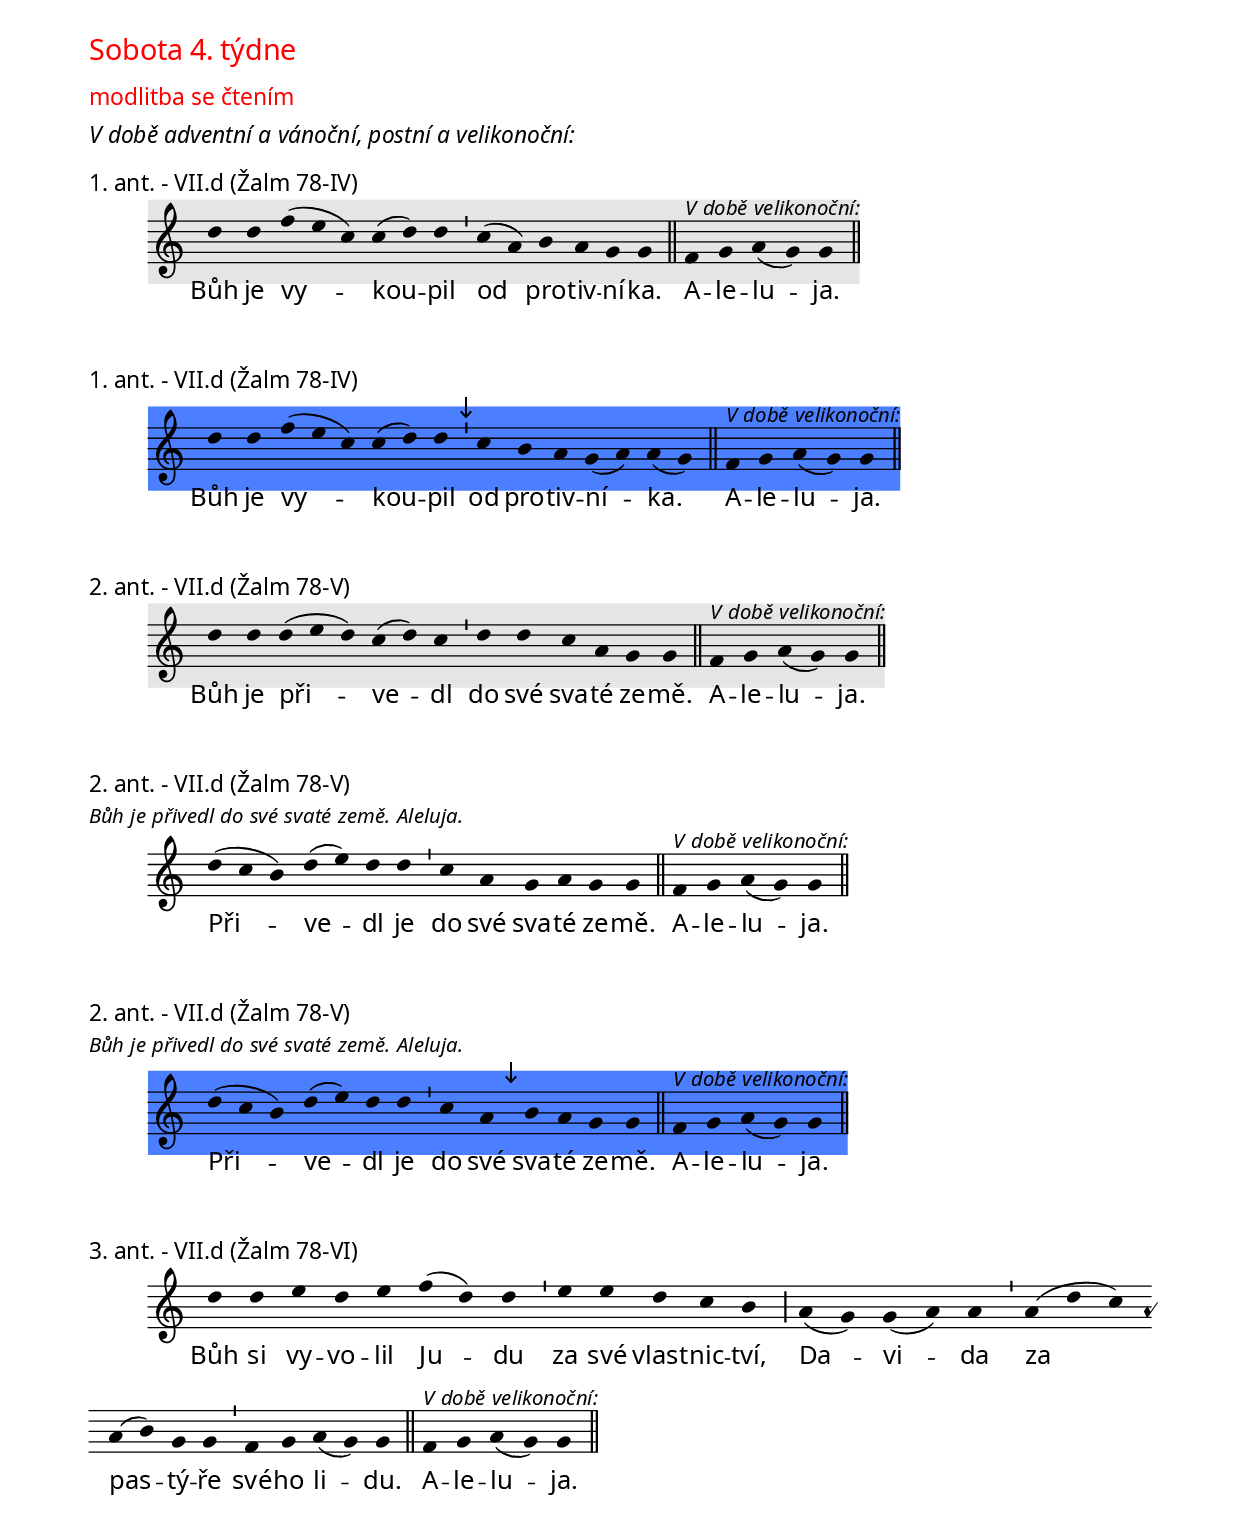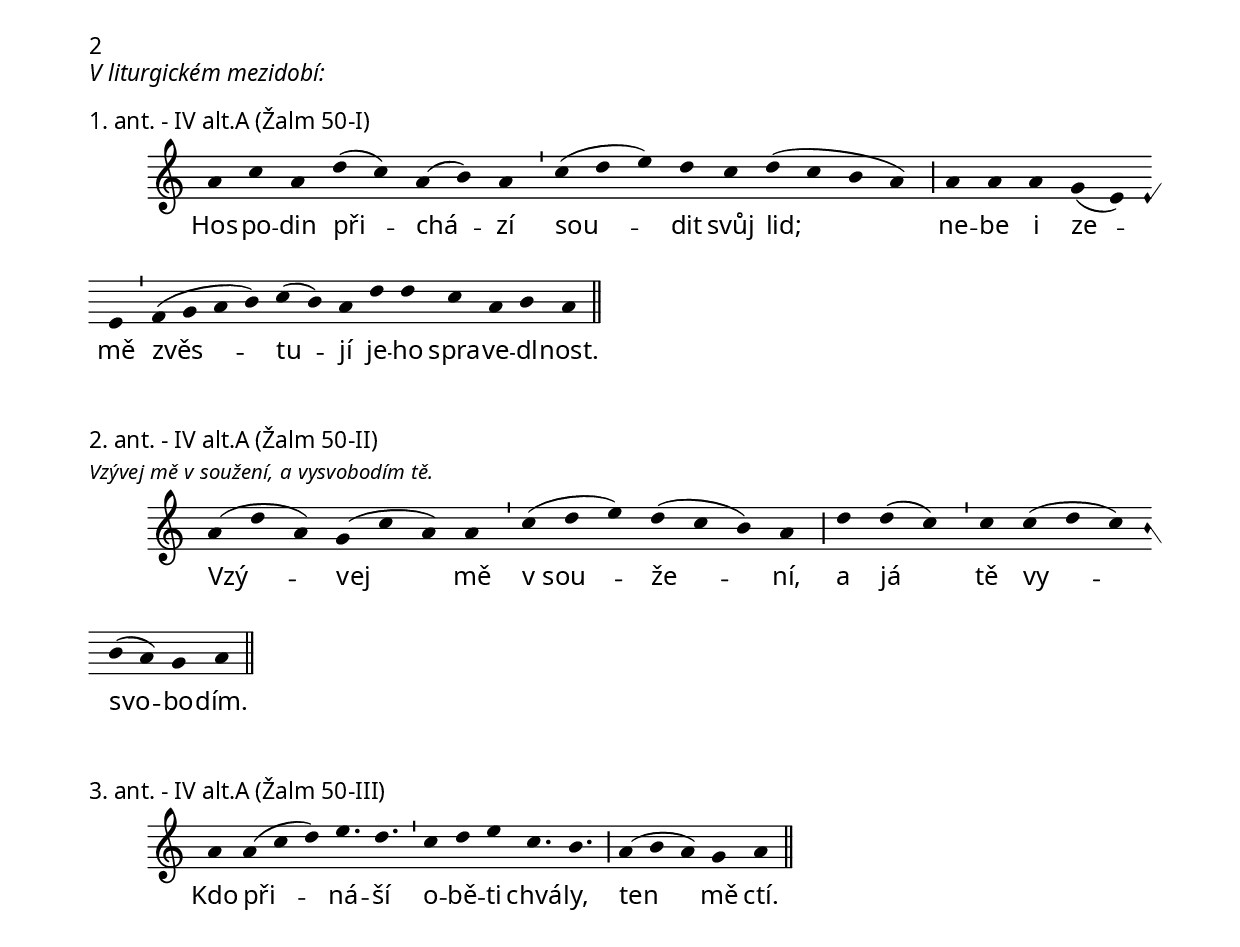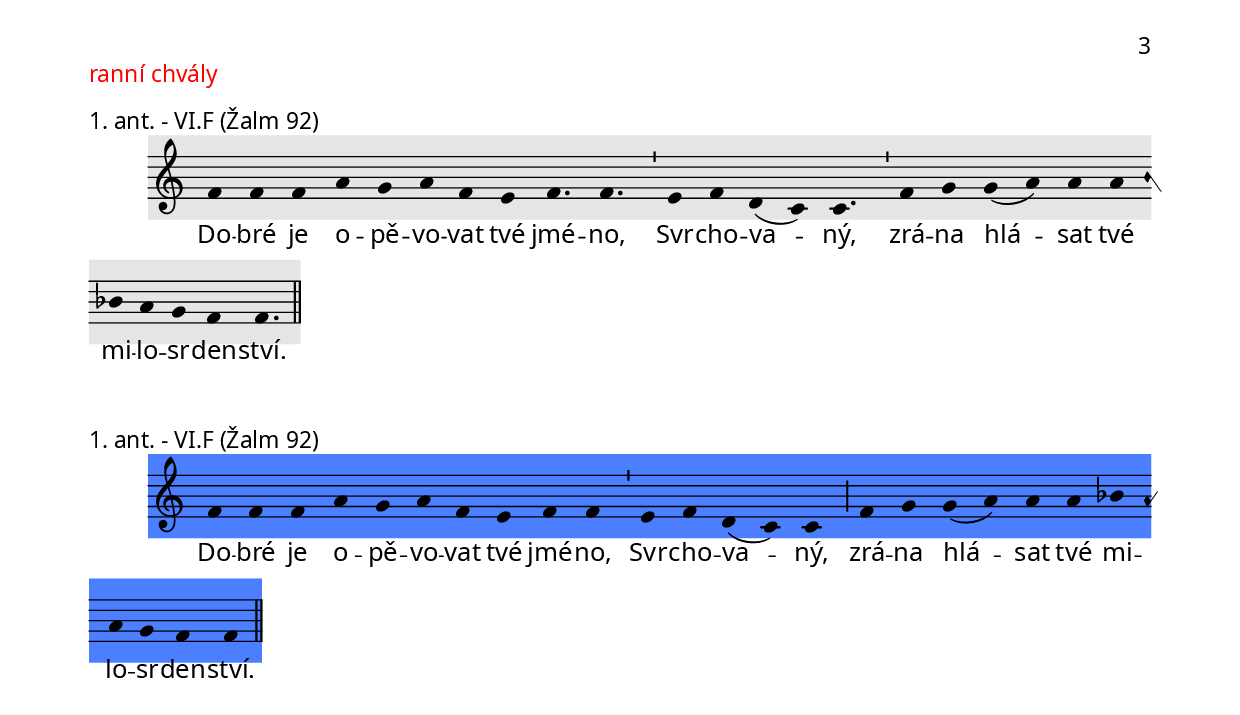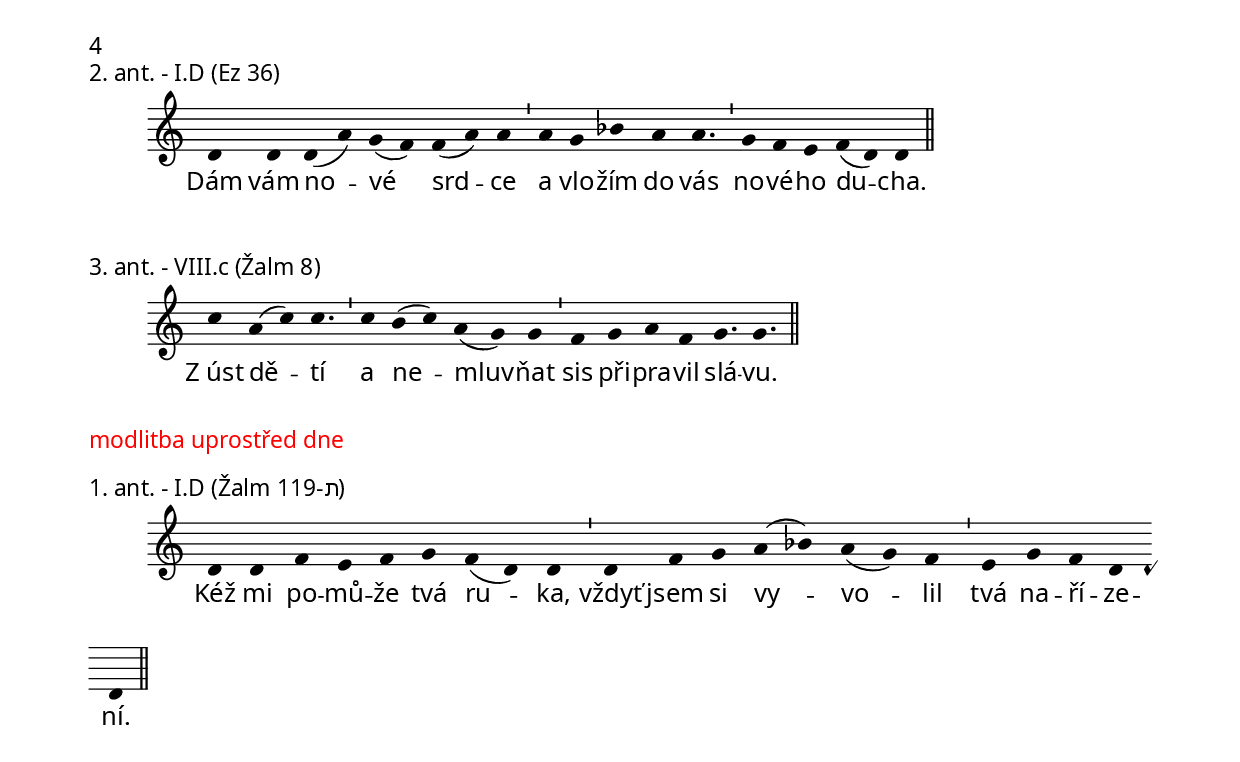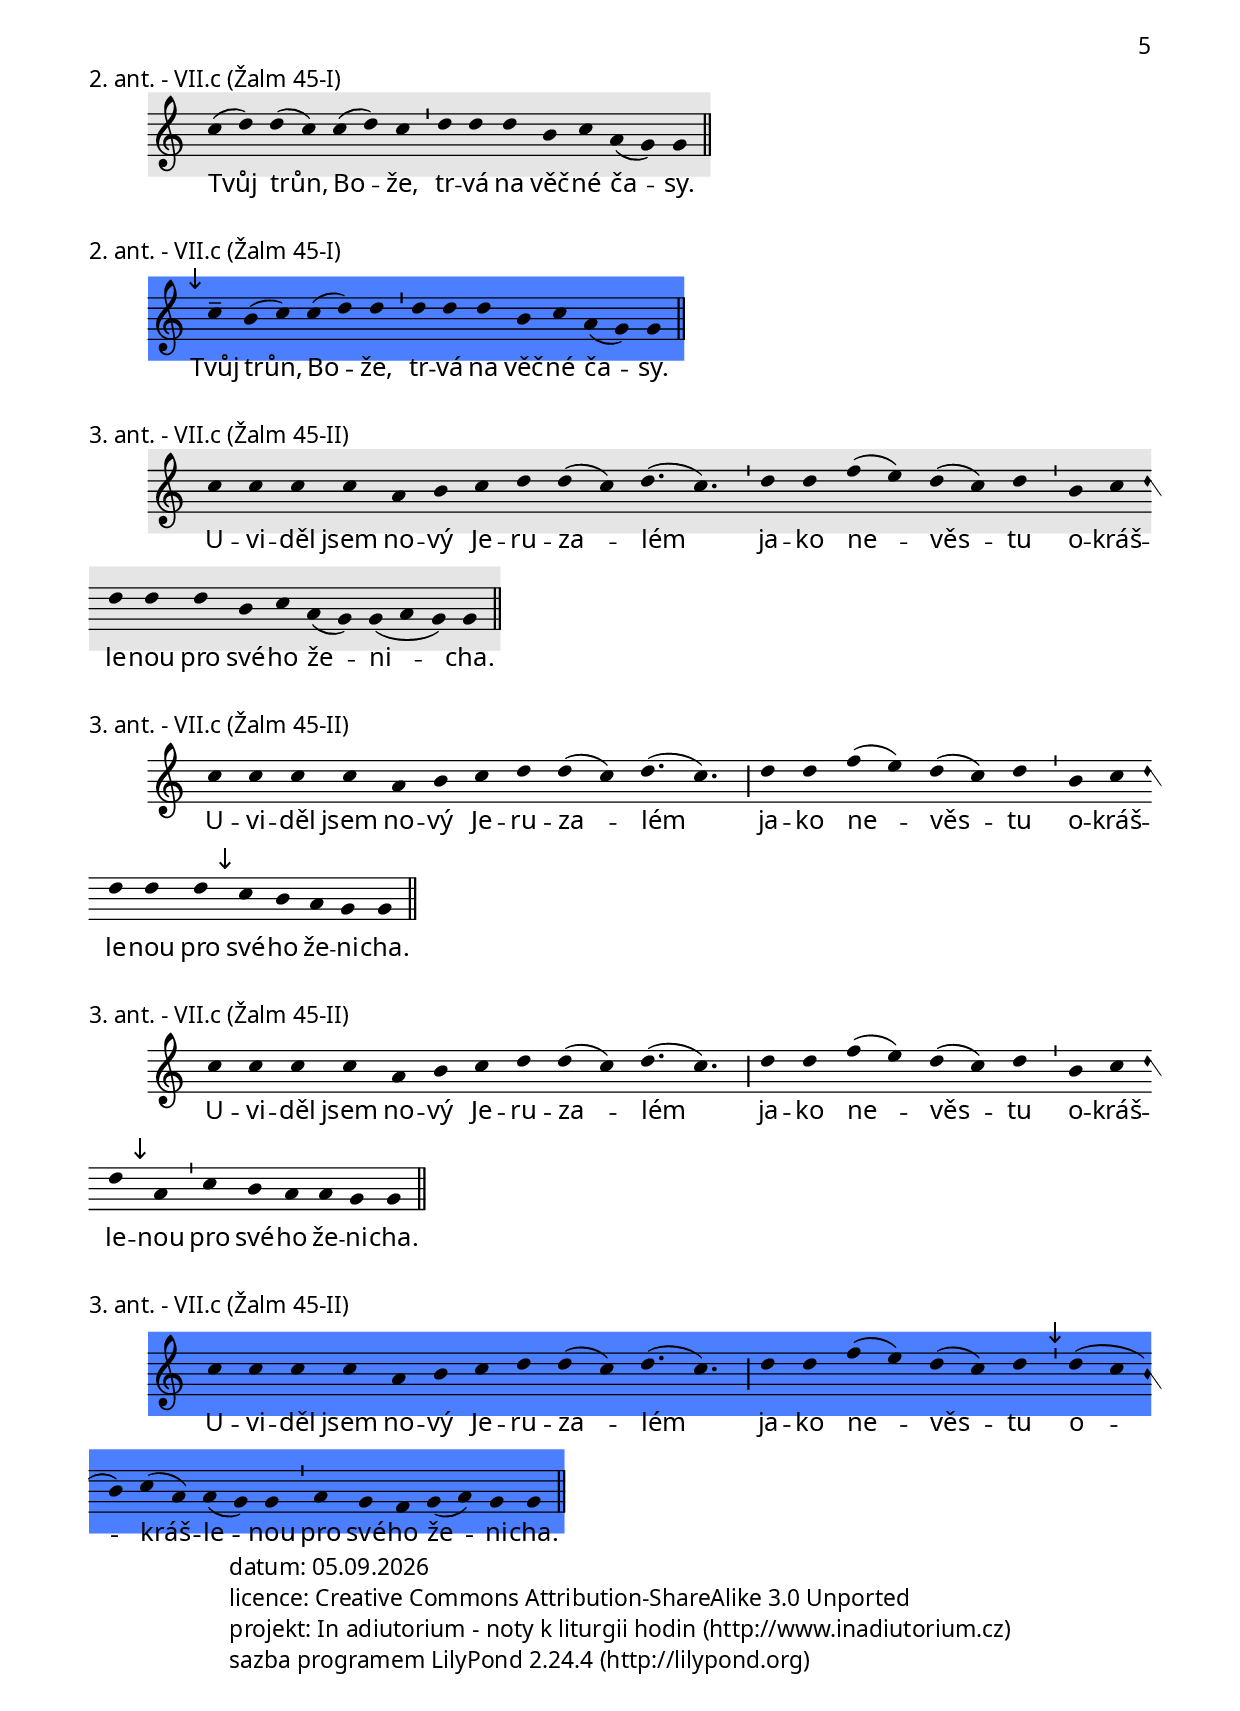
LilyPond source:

\include "../spolecne.ly"

\markup {\nadpisDen {Sobota 4. týdne}}

% \markup {\nadpisHodinka {"invitatorium"}}

% \score { \tIIsobotaInvitatorium }

\markup {\nadpisHodinka {"modlitba se čtením"}}

\markup\italic{V době adventní a vánoční, postní a velikonoční:}

\score {
  \relative c'' {
    \zvyraznovacSedy
    \choralniRezim
    d4 d f( e c) c( d) d \barMin
    c( a) b a g g \barFinalis

    f^\rubrVelikAleluja g a( g) g \barFinalis
  }
  \addlyrics {
    Bůh je vy -- kou -- pil od pro -- tiv -- ní -- ka.

    A -- le -- lu -- ja.
  }
  \header {
    quid = "1. ant."
    modus = "VII"
    differentia = "d"
    psalmus = "Žalm 78-IV"
    placet = "_od_ je divné"
    id = "mc-a-ant1"
    piece = \markup {\sestavTitulek}
  }
}

\score {
  \relative c'' {
    \zvyraznovacModry
    \choralniRezim
    d4 d f( e c) c( d) d \barMin
    \mark\sipka c b a g( a) a( g) \barFinalis

    f^\rubrVelikAleluja g a( g) g \barFinalis
  }
  \addlyrics {
    Bůh je vy -- kou -- pil od pro -- tiv -- ní -- ka.

    A -- le -- lu -- ja.
  }
  \header {
    quid = "1. ant."
    modus = "VII"
    differentia = "d"
    psalmus = "Žalm 78-IV"
    id = "mc-a-ant1"
    piece = \markup {\sestavTitulek}
  }
}

\score {
  \relative c'' {
    \zvyraznovacSedy
    \choralniRezim
    d4 d d( e d) c( d) c \barMin d d c a g g \barFinalis

    f^\rubrVelikAleluja g a( g) g \barFinalis
  }
  \addlyrics {
    Bůh je při -- ve -- dl do své sva -- té ze -- mě.

    A -- le -- lu -- ja.
  }
  \header {
    quid = "2. ant."
    modus = "VII"
    differentia = "d"
    psalmus = "Žalm 78-V"
    placet = "stejný začátek všech tří antifon působí skoro jako
    absolutní rým - a zároveň je to _braní jména Božího_;
    možná by stačilo u této jedné změnit podmět na nevyjádřený,
    např. Přivedl je do své svaté země."
    id = "mc-a-ant2"
    piece = \markup {\sestavTitulek}
  }
}

\score {
  \relative c'' {
    \choralniRezim
    d4( c b) d( e) d d \barMin
    c a g a g g \barFinalis

    f^\rubrVelikAleluja g a( g) g \barFinalis
  }
  \addlyrics {
    Při -- ve -- dl je
    do své sva -- té ze -- mě.

    A -- le -- lu -- ja.
  }
  \header {
    textus_approbatus = "Bůh je přivedl do své svaté země. Aleluja."
    quid = "2. ant."
    modus = "VII"
    differentia = "d"
    psalmus = "Žalm 78-V"
    id = "mc-a-ant2"
    piece = \markup {\sestavTitulek}
  }
}

\score {
  \relative c'' {
    \zvyraznovacModry
    \choralniRezim
    d4( c b) d( e) d d \barMin
    c a \mark\sipka b a g g \barFinalis

    f^\rubrVelikAleluja g a( g) g \barFinalis
  }
  \addlyrics {
    Při -- ve -- dl je
    do své sva -- té ze -- mě.

    A -- le -- lu -- ja.
  }
  \header {
    textus_approbatus = "Bůh je přivedl do své svaté země. Aleluja."
    quid = "2. ant."
    modus = "VII"
    differentia = "d"
    psalmus = "Žalm 78-V"
    id = "mc-a-ant2"
    piece = \markup {\sestavTitulek}
  }
}

\score {
  \relative c'' {
    \choralniRezim
    d d e d e f( d) d \barMin e e d c b \barMaior
    a( g) g( a) a \barMin a( d c) a( b) g g \barMin f g a( g) g \barFinalis

    f^\rubrVelikAleluja g a( g) g \barFinalis
  }
  \addlyrics {
    Bůh si vy -- vo -- lil Ju -- du za své vlast -- nic -- tví,
    Da -- vi -- da za pas -- tý -- ře své -- ho li -- du.

    A -- le -- lu -- ja.
  }
  \header {
    quid = "3. ant."
    modus = "VII"
    differentia = "d"
    psalmus = "Žalm 78-VI"
    id = "mc-a-ant3"
    piece = \markup {\sestavTitulek}
  }
}

\pageBreak

\markup\italic{V liturgickém mezidobí:}

\score {
  \relative c'' {
    \choralniRezim
    a4 c a d( c) a( b) a \barMin c( d e) d c d( c b a) \barMaior
    a a a g( e) e \barMin f( g a b) c( b) a d d c a b a \barFinalis
  }
  \addlyrics {
    Hos -- po -- din při -- chá -- zí sou -- dit svůj lid;
    ne -- be i ze -- mě zvěs -- tu -- jí je -- ho spra -- ve -- dl -- nost.
  }
  \header {
    quid = "1. ant."
    modus = "IV alt"
    differentia = "A"
    psalmus = "Žalm 50-I"
    id = "mc-b-ant1"
    piece = \markup {\sestavTitulek}
  }
}

\score {
  \relative c'' {
    \choralniRezim
    a( d a) g( c a) a \barMin c( d e) d( c b) a \barMaior
    d d( c) \barMin c c( d c) b( a) g a \barFinalis
  }
  \addlyrics {
    Vzý -- vej mě v_sou -- že -- ní,
    a já tě vy -- svo -- bo -- dím.
  }
  \header {
    textus_approbatus = "Vzývej mě v soužení, a vysvobodím tě."
    quid = "2. ant."
    modus = "IV alt"
    differentia = "A"
    psalmus = "Žalm 50-II"
    id = "mc-b-ant2"
    piece = \markup {\sestavTitulek}
  }
}

\score {
  \relative c'' {
    \choralniRezim
    a a( c d) e4. d \barMin c4 d e c4. b \barMaior
    a4( b a) g a \barFinalis
  }
  \addlyrics {
    Kdo při -- ná -- ší o -- bě -- ti chvá -- ly,
    ten mě ctí.
  }
  \header {
    quid = "3. ant."
    modus = "IV alt"
    differentia = "A"
    psalmus = "Žalm 50-III"
    id = "mc-b-ant3"
    piece = \markup {\sestavTitulek}
  }
}

\pageBreak

\markup {\nadpisHodinka {"ranní chvály"}}

\score {
  \relative c' {
    \zvyraznovacSedy
    \choralniRezim
    f4 f f a g a f e f4. f \barMin e4 f d( c) c4. \barMin
    f4 g g( a) a a bes a g f f4. \barFinalis
  }
  \addlyrics {
    Do -- bré je o -- pě -- vo -- vat tvé jmé -- no, Svr -- cho -- va -- ný,
    zrá -- na hlá -- sat tvé mi -- lo -- sr -- den -- ství.
  }
  \header {
    quid = "1. ant."
    modus = "VI"
    differentia = "F"
    psalmus = "Žalm 92"
    placet = "druhá divisio maior"
    id = "rch-ant1"
    piece = \markup {\sestavTitulek}
  }
}

\score {
  \relative c' {
    \zvyraznovacModry
    \choralniRezim
    f4 f f a g a f e f f \barMin
    e f d( c) c \barMaior
    f g g( a) a a bes a g f f \barFinalis
  }
  \addlyrics {
    Do -- bré je o -- pě -- vo -- vat tvé jmé -- no,
    Svr -- cho -- va -- ný,
    zrá -- na hlá -- sat tvé mi -- lo -- sr -- den -- ství.
  }
  \header {
    quid = "1. ant."
    modus = "VI"
    differentia = "F"
    psalmus = "Žalm 92"
    id = "rch-ant1"
    piece = \markup {\sestavTitulek}
  }
}

\pageBreak

\score {
  \relative c' {
    \choralniRezim
    d4 d d( a') g( f) f( a) a \barMin
    a g bes a a4. \barMin g4 f e f( d) d \barFinalis
  }
  \addlyrics {
    Dám vám no -- vé srd -- ce
    a vlo -- žím do vás no -- vé -- ho du -- cha.
  }
  \header {
    quid = "2. ant."
    modus = "I"
    differentia = "D"
    psalmus = "Ez 36"
    id = "rch-ant2"
    piece = \markup {\sestavTitulek}
  }
}

\score {
  \relative c'' {
    \choralniRezim
    c4 a( c) c4. \barMin c4 b( c) a( g) g \barMin f g a f g4. g \barFinalis
  }
  \addlyrics {
    Z_úst dě -- tí a ne -- mluv -- ňat sis při -- pra -- vil slá -- vu.
  }
  \header {
    quid = "3. ant."
    modus = "VIII"
    differentia = "c"
    psalmus = "Žalm 8"
    id = "rch-ant3"
    piece = \markup {\sestavTitulek}
  }
}

% \score { \tIIsobotaAntBenedictus }

\markup {\nadpisHodinka {"modlitba uprostřed dne"}}

\score {
  \relative c' {
    \choralniRezim
    d4 d f e f g f( d) d \barMin
    d f g a( bes) a( g) f \barMin
    e g f d d \barFinalis
  }
  \addlyrics {
    Kéž mi po -- mů -- že tvá ru -- ka,
    vždyť jsem si vy -- vo -- lil tvá na -- ří -- ze -- ní.
  }
  \header {
    quid = "1. ant."
    modus = "I"
    differentia = "D"
    psalmus = "Žalm 119-ת"
    id = "up-ant1"
    piece = \markup {\sestavTitulek}
  }
}

\pageBreak

\score {
  \relative c'' {
    \zvyraznovacSedy
    \choralniRezim
    c4( d) d( c) c( d) c \barMin d d d b c a( g) g \barFinalis
  }
  \addlyrics {
    Tvůj trůn, Bo -- že, tr -- vá na věč -- né ča -- sy.
  }
  \header {
    quid = "2. ant."
    modus = "VII"
    differentia = "c"
    psalmus = "Žalm 45-I"
    id = "up-ant2"
    piece = \markup {\sestavTitulek}
  }
}

\score {
  \relative c'' {
    \zvyraznovacModry
    \choralniRezim
    \mark\sipka c4-- b( c) c( d) d \barMin d d d b c a( g) g \barFinalis
  }
  \addlyrics {
    Tvůj trůn, Bo -- že, tr -- vá na věč -- né ča -- sy.
  }
  \header {
    quid = "2. ant."
    modus = "VII"
    differentia = "c"
    psalmus = "Žalm 45-I"
    id = "up-ant2"
    piece = \markup {\sestavTitulek}
  }
}

\score {
  \relative c'' {
    \zvyraznovacSedy
    \choralniRezim
    c4 c c c a b c d d( c) d4.( c) \barMin
    d4 d f( e) d( c) d \barMin
    b c d d d b c a( g) g( a g) g \barFinalis
  }
  \addlyrics {
    U -- vi -- děl jsem no -- vý Je -- ru -- za -- lém
    ja -- ko ne -- věs -- tu
    o -- kráš -- le -- nou pro své -- ho že -- ni -- cha.
  }
  \header {
    quid = "3. ant."
    modus = "VII"
    differentia = "c"
    psalmus = "Žalm 45-II"
    id = "up-ant3"
    piece = \markup {\sestavTitulek}
  }
}

\score {
  \relative c'' {
    \choralniRezim
    c4 c c c a b c d d( c) d4.( c) \barMaior
    d4 d f( e) d( c) d \barMin
    b c d d d \mark\sipka c b a g g \barFinalis
  }
  \addlyrics {
    U -- vi -- děl jsem no -- vý Je -- ru -- za -- lém
    ja -- ko ne -- věs -- tu
    o -- kráš -- le -- nou pro své -- ho že -- ni -- cha.
  }
  \header {
    quid = "3. ant."
    modus = "VII"
    differentia = "c"
    psalmus = "Žalm 45-II"
    id = "up-ant3"
    piece = \markup {\sestavTitulek}
  }
}

\score {
  \relative c'' {
    \choralniRezim
    c4 c c c a b c d d( c) d4.( c) \barMaior
    d4 d f( e) d( c) d \barMin
    b c d \mark\sipka a \barMin c b a a g g \barFinalis
  }
  \addlyrics {
    U -- vi -- děl jsem no -- vý Je -- ru -- za -- lém
    ja -- ko ne -- věs -- tu
    o -- kráš -- le -- nou pro své -- ho že -- ni -- cha.
  }
  \header {
    quid = "3. ant."
    modus = "VII"
    differentia = "c"
    psalmus = "Žalm 45-II"
    id = "up-ant3"
    piece = \markup {\sestavTitulek}
  }
}

\score {
  \relative c'' {
    \zvyraznovacModry
    \choralniRezim
    c4 c c c a b c d d( c) d4.( c) \barMaior
    d4 d f( e) d( c) d \barMin
    \mark\sipka d( c b) c( a) a( g) g \barMin a g f g( a) g g \barFinalis
  }
  \addlyrics {
    U -- vi -- děl jsem no -- vý Je -- ru -- za -- lém
    ja -- ko ne -- věs -- tu
    o -- kráš -- le -- nou pro své -- ho že -- ni -- cha.
  }
  \header {
    quid = "3. ant."
    modus = "VII"
    differentia = "c"
    psalmus = "Žalm 45-II"
    id = "up-ant3"
    piece = \markup {\sestavTitulek}
  }
}